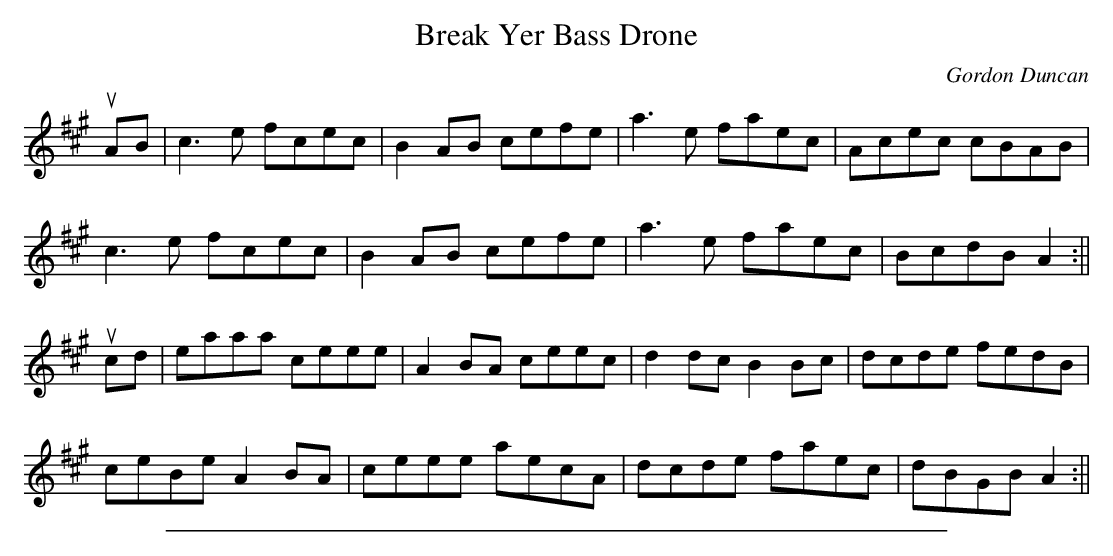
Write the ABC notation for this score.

X:1
T: Break Yer Bass Drone
C:Gordon Duncan
L:1/8
K:A
uA-B|c3 e fcec|B2 A-B cefe|a3 e faec|Acec cBAB|!
c3 e fcec|B2 A-B cefe|a3 e faec|BcdB A2:||!
uc-d|eaaa ceee|A2 B-A ceec|d2 d-c B2 B-c|dcde fedB|!
ceBe A2 B-A|ceee aecA|dcde faec|dBGB A2:||!
